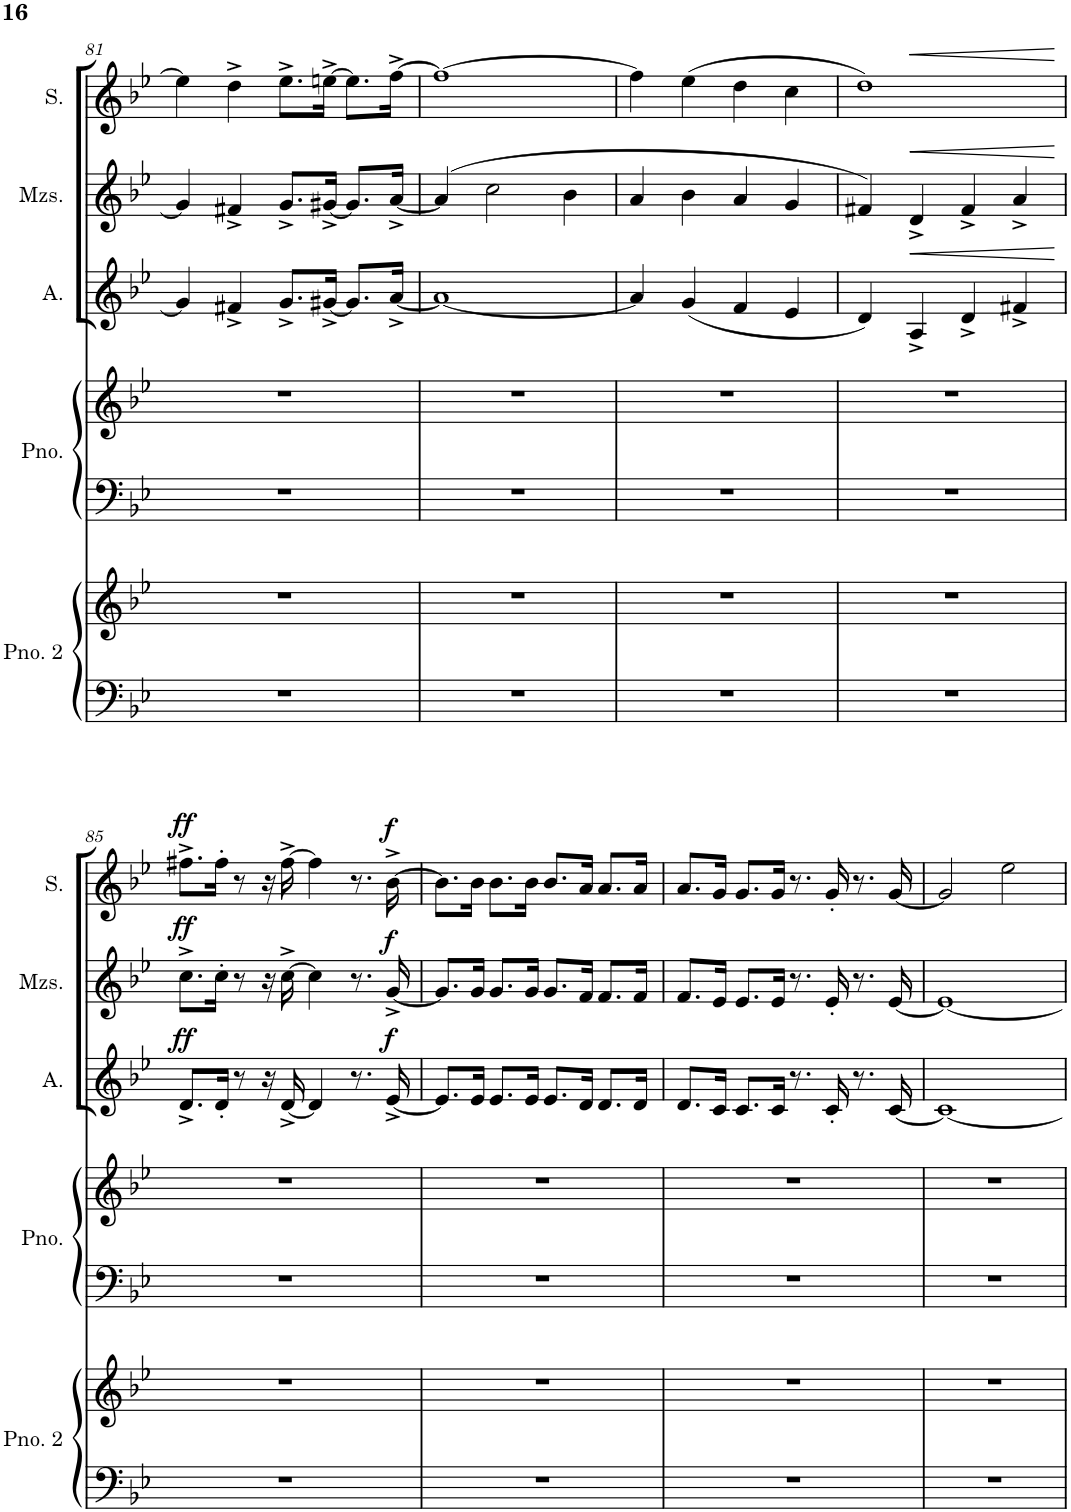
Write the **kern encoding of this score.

**kern	**kern	**kern	**kern	**kern	**dynam	**kern	**dynam	**kern	**dynam
*part5	*part5	*part4	*part4	*part3	*part3	*part2	*part2	*part1	*part1
*staff7	*staff6	*staff5	*staff4	*staff3	*staff3	*staff2	*staff2	*staff1	*staff1
*I"Piano 2	*	*I"Piano	*	*I"Alto	*	*I"Mezzo-soprano	*	*I"Soprano	*
*I'Pno. 2	*	*I'Pno.	*	*I'A.	*	*I'Mzs.	*	*I'S.	*
!!LO:PB:g=z
*clefF4	*clefG2	*clefF4	*clefG2	*clefG2	*	*clefG2	*	*clefG2	*
*k[b-e-]	*k[b-e-]	*k[b-e-]	*k[b-e-]	*k[b-e-]	*	*k[b-e-]	*	*k[b-e-]	*
*M4/4	*M4/4	*M4/4	*M4/4	*M4/4	*	*M4/4	*	*M4/4	*
=81	=81	=81	=81	=81	=81	=81	=81	=81	=81
1r	1r	1r	1r	4g/]	.	4g/]	.	4ee-\]	.
.	.	.	.	4f#X^/	.	4f#X^/	.	4dd^\	.
.	.	.	.	8.g^/L	.	8.g^/L	.	8.ee-^\L	.
.	.	.	.	[16g#X^/Jk	.	[16g#X^/Jk	.	[16een^\Jk	.
.	.	.	.	8.g#/L]	.	8.g#/L]	.	8.ee\L]	.
.	.	.	.	[16a^/Jk	.	[16a^/Jk	.	[16ff^\Jk	.
=82	=82	=82	=82	=82	=82	=82	=82	=82	=82
1r	1r	1r	1r	1a_	.	(4a/]	.	1ff_	.
.	.	.	.	.	.	2cc\	.	.	.
.	.	.	.	.	.	4b-\	.	.	.
=83	=83	=83	=83	=83	=83	=83	=83	=83	=83
1r	1r	1r	1r	4a/]	.	4a/	.	4ff\]	.
.	.	.	.	(4g/	.	4b-\	.	(4ee-\	.
.	.	.	.	4f/	.	4a/	.	4dd\	.
.	.	.	.	4e-/	.	4g/	.	4cc\	.
=84	=84	=84	=84	=84	=84	=84	=84	=84	=84
1r	1r	1r	1r	4d/)	.	4f#X/)	.	1dd)	.
.	.	.	.	4A^/	.	4d^/	.	.	.
.	.	.	.	4d^/	.	4f#^/	.	.	.
.	.	.	.	4f#X^/	.	4a^/	.	.	.
!!LO:LB:g=z
=85	=85	=85	=85	=85	=85	=85	=85	=85	=85
!	!	!	!	!	!LO:DY:a	!	!LO:DY:a	!	!LO:DY:a
1r	1r	1r	1r	8.d^/L	ff	8.cc^\L	ff	8.ff#X^\L	ff
.	.	.	.	16d'/Jk	.	16cc'\Jk	.	16ff#'\Jk	.
.	.	.	.	8r	.	8r	.	8r	.
.	.	.	.	16r	.	16r	.	16r	.
.	.	.	.	[16d^/	.	[16cc^\	.	[16ff#^\	.
.	.	.	.	4d/]	.	4cc\]	.	4ff#\]	.
.	.	.	.	8.r	.	8.r	.	8.r	.
!	!	!	!	!	!LO:DY:a	!	!LO:DY:a	!	!LO:DY:a
.	.	.	.	[16e-^/	f	[16g^/	f	[16b-^\	f
=86	=86	=86	=86	=86	=86	=86	=86	=86	=86
1r	1r	1r	1r	8.e-/L]	.	8.g/L]	.	8.b-\L]	.
.	.	.	.	16e-/Jk	.	16g/Jk	.	16b-\Jk	.
.	.	.	.	8.e-/L	.	8.g/L	.	8.b-\L	.
.	.	.	.	16e-/Jk	.	16g/Jk	.	16b-\Jk	.
.	.	.	.	8.e-/L	.	8.g/L	.	8.b-/L	.
.	.	.	.	16d/Jk	.	16f/Jk	.	16a/Jk	.
.	.	.	.	8.d/L	.	8.f/L	.	8.a/L	.
.	.	.	.	16d/Jk	.	16f/Jk	.	16a/Jk	.
=87	=87	=87	=87	=87	=87	=87	=87	=87	=87
1r	1r	1r	1r	8.d/L	.	8.f/L	.	8.a/L	.
.	.	.	.	16c/Jk	.	16e-/Jk	.	16g/Jk	.
.	.	.	.	8.c/L	.	8.e-/L	.	8.g/L	.
.	.	.	.	16c/Jk	.	16e-/Jk	.	16g/Jk	.
.	.	.	.	8.r	.	8.r	.	8.r	.
.	.	.	.	16c'/	.	16e-'/	.	16g'/	.
.	.	.	.	8.r	.	8.r	.	8.r	.
.	.	.	.	[16c/	.	[16e-/	.	[16g/	.
=88	=88	=88	=88	=88	=88	=88	=88	=88	=88
1r	1r	1r	1r	1c_	.	1e-_	.	2g/]	.
.	.	.	.	.	.	.	.	2ee-\	.
=	=	=	=	=	=	=	=	=	=
*-	*-	*-	*-	*-	*-	*-	*-	*-	*-
